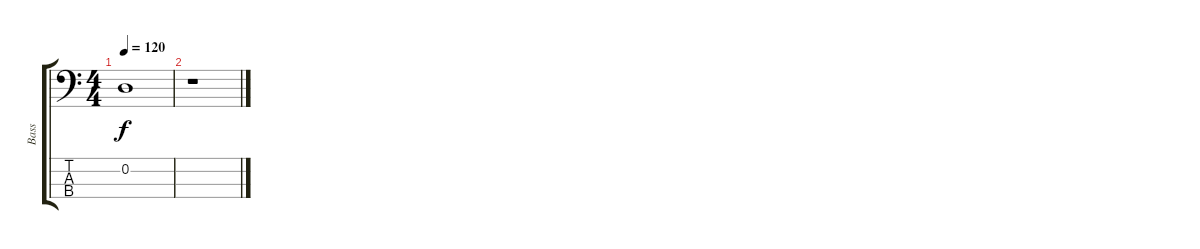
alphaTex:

\track ("Bass" "Bass") {instrument electricbasspick}
\staff {score tabs}
\tuning (G2 D2 A1 E1) {hide}
\ts (4 4)
\tempo 120
\clef f4
\ks c
0.2.1{dy f} |
r.1
